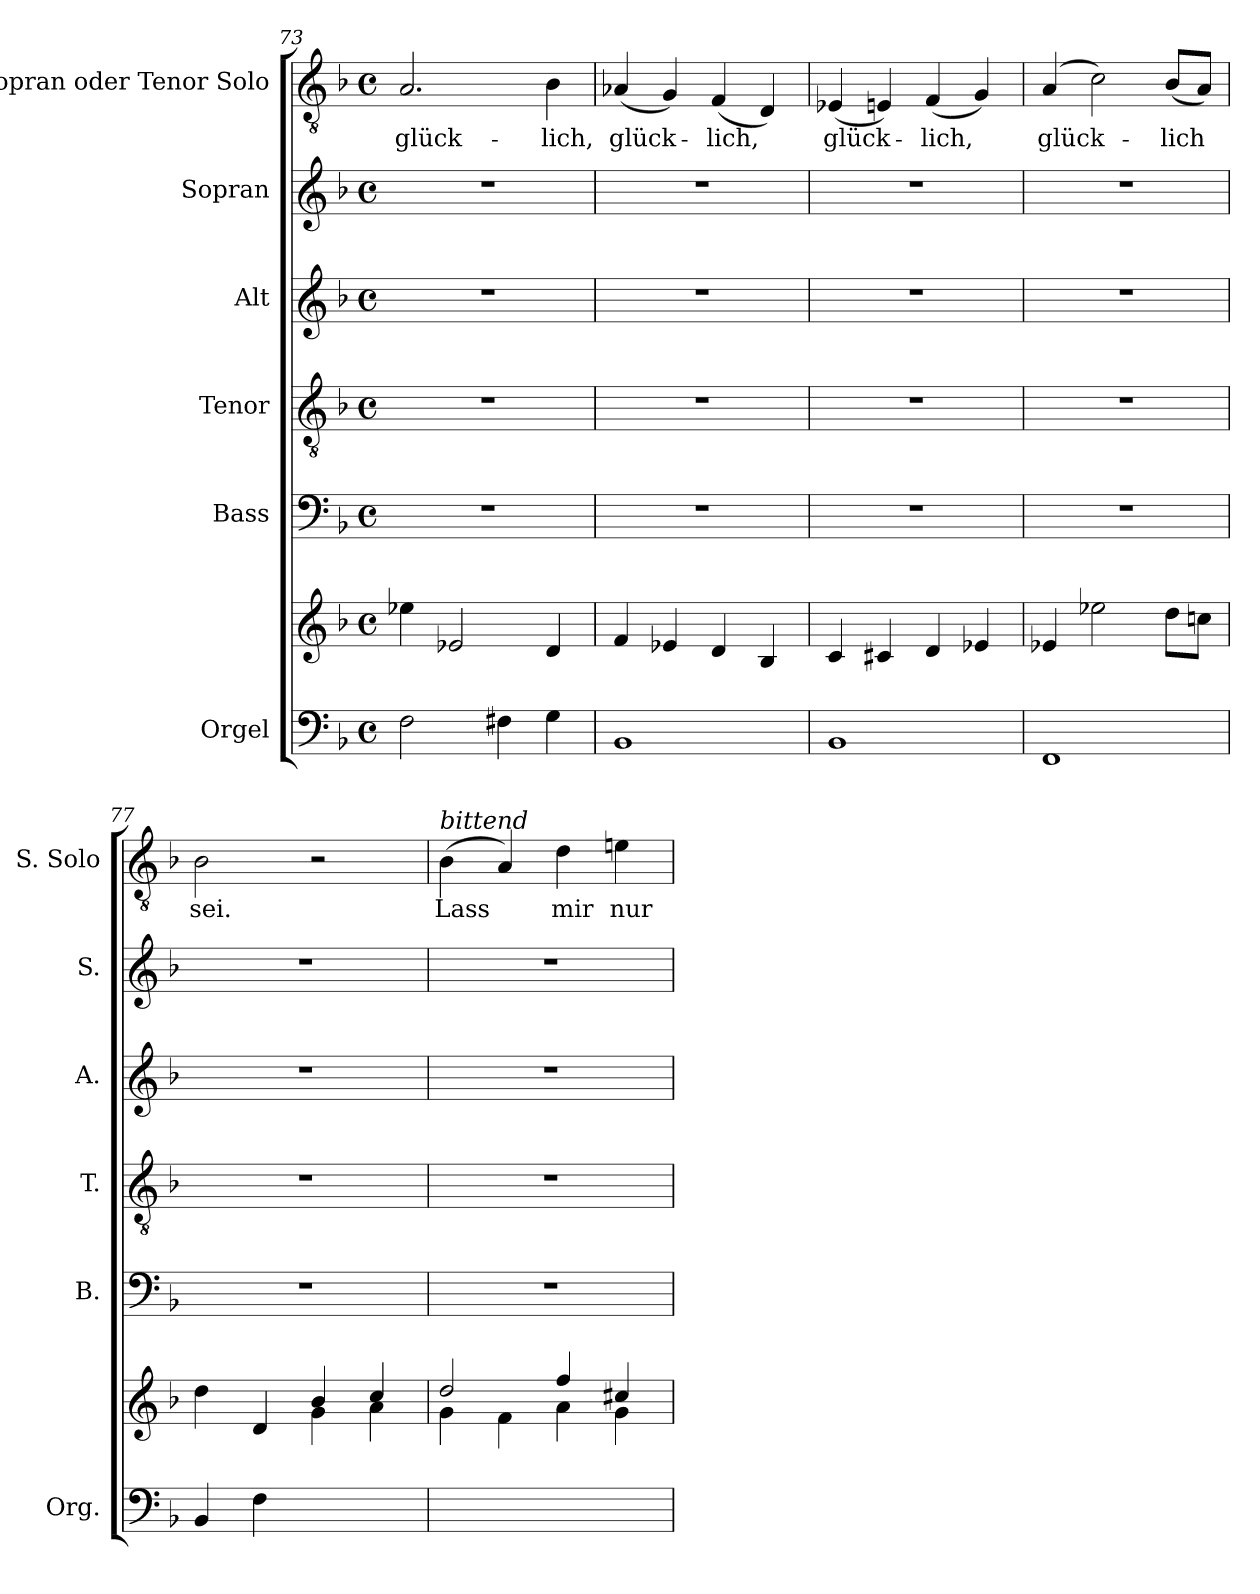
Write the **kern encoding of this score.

**kern	**kern	**kern	**kern	**kern	**kern	**kern	**text
*part6	*part6	*part5	*part4	*part3	*part2	*part1	*part1
*staff7	*staff6	*staff5	*staff4	*staff3	*staff2	*staff1	*staff1
*I"Orgel	*	*I"Bass	*I"Tenor	*I"Alt	*I"Sopran	*I"Sopran oder  Tenor Solo	*
*I'Org.	*	*I'B.	*I'T.	*I'A.	*I'S.	*I'S. Solo	*
*clefF4	*clefG2	*clefF4	*clefGv2	*clefG2	*clefG2	*clefGv2	*
*	*	*	*ITrd7c12	*	*	*	*
*k[b-]	*k[b-]	*k[b-]	*k[b-]	*k[b-]	*k[b-]	*k[b-]	*
*F:	*F:	*F:	*F:	*F:	*F:	*F:	*
*M4/4	*M4/4	*M4/4	*M4/4	*M4/4	*M4/4	*M4/4	*
*met(c)	*met(c)	*met(c)	*met(c)	*met(c)	*met(c)	*met(c)	*
=73	=73	=73	=73	=73	=73	=73	=73
!	!	!	!	!	!	!	!LO:LY:b:color=#000000
2Fi\	4ee-Xi\	1r	1r	1r	1r	2.Ai/	glück-
.	2e-Xi/	.	.	.	.	.	.
4F#Xi\	.	.	.	.	.	.	.
!	!	!	!	!	!	!	!LO:LY:b:color=#000000
4Gi\	4di/	.	.	.	.	4B-i\	-lich,
=74	=74	=74	=74	=74	=74	=74	=74
!	!	!	!	!	!	!	!LO:LY:b:color=#000000
1BB-i	4fi/	1r	1r	1r	1r	(4A-Xi/	glück-
.	4e-Xi/	.	.	.	.	4Gi/)	.
!	!	!	!	!	!	!	!LO:LY:b:color=#000000
.	4di/	.	.	.	.	(4Fi/	-lich,
.	4B-i/	.	.	.	.	4Di/)	.
=75	=75	=75	=75	=75	=75	=75	=75
!	!	!	!	!	!	!	!LO:LY:b:color=#000000
1BB-i	4ci/	1r	1r	1r	1r	(4E-Xi/	glück-
.	4c#Xi/	.	.	.	.	4Eni/)	.
!	!	!	!	!	!	!	!LO:LY:b:color=#000000
.	4di/	.	.	.	.	(4Fi/	-lich,
.	4e-Xi/	.	.	.	.	4Gi/)	.
=76	=76	=76	=76	=76	=76	=76	=76
!	!	!	!	!	!	!	!LO:LY:b:color=#000000
1FFi	4e-Xi/	1r	1r	1r	1r	(4Ai/	glück-
.	2ee-Xi\	.	.	.	.	2ci\)	.
!	!	!	!	!	!	!	!LO:LY:b:color=#000000
.	8ddi\L	.	.	.	.	(8B-i/L	-lich
.	8ccni\J	.	.	.	.	8Ai/J)	.
!!LO:LB:g=z
=77	=77	=77	=77	=77	=77	=77	=77
*	*^	*	*	*	*	*	*
!	!	!	!	!	!	!	!	!LO:LY:b:color=#000000
4BB-i/	4ddi\	2ryy	1r	1r	1r	1r	2B-i\	sei.
4Fi\	4di/	.	.	.	.	.	.	.
2ryy	4b-i/	4gi\	.	.	.	.	2r	.
.	4cci/	4ai\	.	.	.	.	.	.
=78	=78	=78	=78	=78	=78	=78	=78	=78
!	!	!	!	!	!	!	!LO:TX:a:i:t=bittend	!
!	!	!	!	!	!	!	!	!LO:LY:b:color=#000000
1ryy	2ddi/	4gi\	1r	1r	1r	1r	(4B-i\	Lass
.	.	4fi\	.	.	.	.	4Ai/)	.
!	!	!	!	!	!	!	!	!LO:LY:b:color=#000000
.	4ffi/	4ai\	.	.	.	.	4di\	mir
!	!	!	!	!	!	!	!	!LO:LY:b:color=#000000
.	4cc#Xi/	4gi\	.	.	.	.	4eni\	nur
*	*v	*v	*	*	*	*	*	*
=	=	=	=	=	=	=	=
*-	*-	*-	*-	*-	*-	*-	*-
